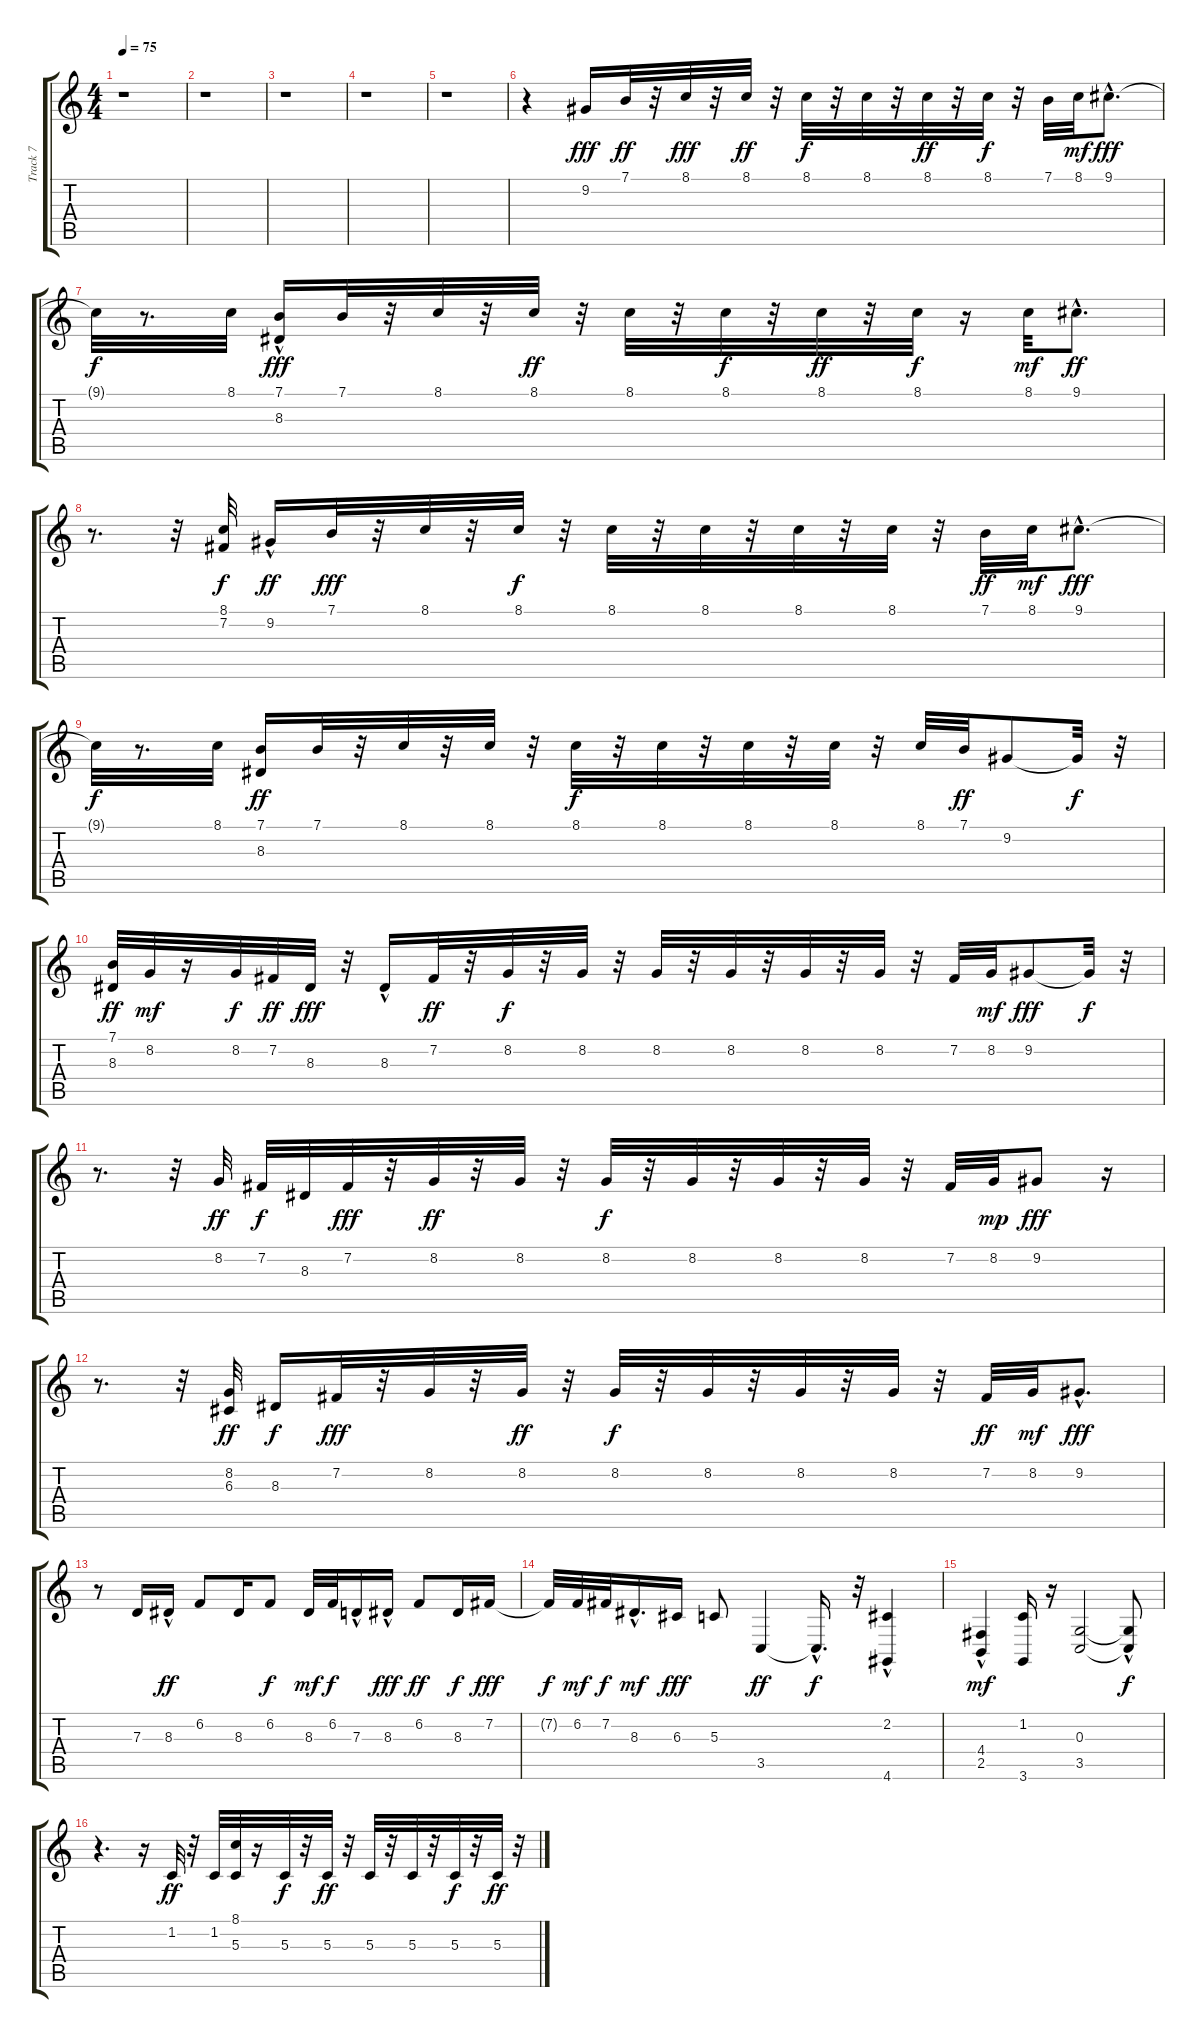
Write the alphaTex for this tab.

\track ("Track 7" "Track 7") {instrument tenorsax}
\staff {score tabs}
\tuning (E4 B3 G3 D3 A2 E2) {hide}
\ts (4 4)
\tempo 75
\clef g2
\ks c
r.1{dy fff instrument tenorsax} |
r.1 |
r.1 |
r.1 |
r.1 |
r.4 9.2.16 7.1.32{dy ff} r.32 8.1.32{dy fff} r.32 8.1.32{dy ff} r.32 8.1.32{dy f} r.32 8.1.32 r.32 8.1.32{dy ff} r.32 8.1.32{dy f} r.32 7.1.32 8.1.32{dy mf} 9.1{hac}.8{d dy fff} |
9.1{t}.32{dy f} r.8{d} 8.1.32 (7.1 8.3{hac}).16{dy fff} 7.1.32 r.32 8.1.32 r.32 8.1.32{dy ff} r.32 8.1.32 r.32 8.1.32{dy f} r.32 8.1.32{dy ff} r.32 8.1.32{dy f} r.16 8.1.32{dy mf} 9.1{hac}.8{d dy ff} |
r.8{d} r.32 (8.1 7.2).32{dy f} 9.2{hac}.16{dy ff} 7.1.32{dy fff} r.32 8.1.32 r.32 8.1.32{dy f} r.32 8.1.32 r.32 8.1.32 r.32 8.1.32 r.32 8.1.32 r.32 7.1.32{dy ff} 8.1.32{dy mf} 9.1{hac}.8{d dy fff} |
9.1{t}.32{dy f} r.8{d} 8.1.32 (7.1 8.3).16{dy ff} 7.1.32 r.32 8.1.32 r.32 8.1.32 r.32 8.1.32{dy f} r.32 8.1.32 r.32 8.1.32 r.32 8.1.32 r.32 8.1.32 7.1.32{dy ff} 9.2.8 9.2{t}.32{dy f} r.32 |
(7.1 8.3).32{dy ff} 8.2.32{dy mf} r.16 8.2.32{dy f} 7.2.32{dy ff} 8.3.32{dy fff} r.32 8.3{hac}.16 7.2.32{dy ff} r.32 8.2.32{dy f} r.32 8.2.32 r.32 8.2.32 r.32 8.2.32 r.32 8.2.32 r.32 8.2.32 r.32 7.2.32 8.2.32{dy mf} 9.2.8{dy fff} 9.2{t}.32{dy f} r.32 |
r.8{d} r.32 8.2.32{dy ff} 7.2.32{dy f} 8.3.32 7.2.32{dy fff} r.32 8.2.32{dy ff} r.32 8.2.32 r.32 8.2.32{dy f} r.32 8.2.32 r.32 8.2.32 r.32 8.2.32 r.32 7.2.32 8.2.32{dy mp} 9.2.8{dy fff} r.16 |
r.8{d} r.32 (8.2 6.3).32{dy ff} 8.3.16{dy f} 7.2.32{dy fff} r.32 8.2.32 r.32 8.2.32{dy ff} r.32 8.2.32{dy f} r.32 8.2.32 r.32 8.2.32 r.32 8.2.32 r.32 7.2.32{dy ff} 8.2.32{dy mf} 9.2{hac}.8{d dy fff} |
r.8 7.3.16 8.3{hac}.16{dy ff} 6.2.8 8.3.16 6.2.8{dy f} 8.3.32{dy mf} 6.2.32{dy f} 7.3{hac}.16 8.3{hac}.16{dy fff} 6.2.8{dy ff} 8.3.16{dy f} 7.2.16{dy fff} |
7.2{t}.32{dy f} 6.2.32{dy mf} 7.2.32{dy f} 8.3{hac}.16{d dy mf} 6.3.16{dy fff} 5.3.8 3.5.4{dy ff} 3.5{hac t}.16{d dy f} r.32 (2.2 4.6{hac}).4 |
(4.4{hac} 2.5).4{dy mf} (1.2 3.6).16 r.16 (0.3 3.5).2 (0.3{hac t} 3.5{t}).8{dy f} |
r.4{d} r.16 1.2.32{dy ff volume 16 instrument stringensemble1} r.32 1.2.32 (8.1 5.3).32 r.16 5.3.32{dy f} r.32 5.3.32{dy ff} r.32 5.3.32 r.32 5.3.32 r.32 5.3.32{dy f} r.32 5.3.32{dy ff} r.32
